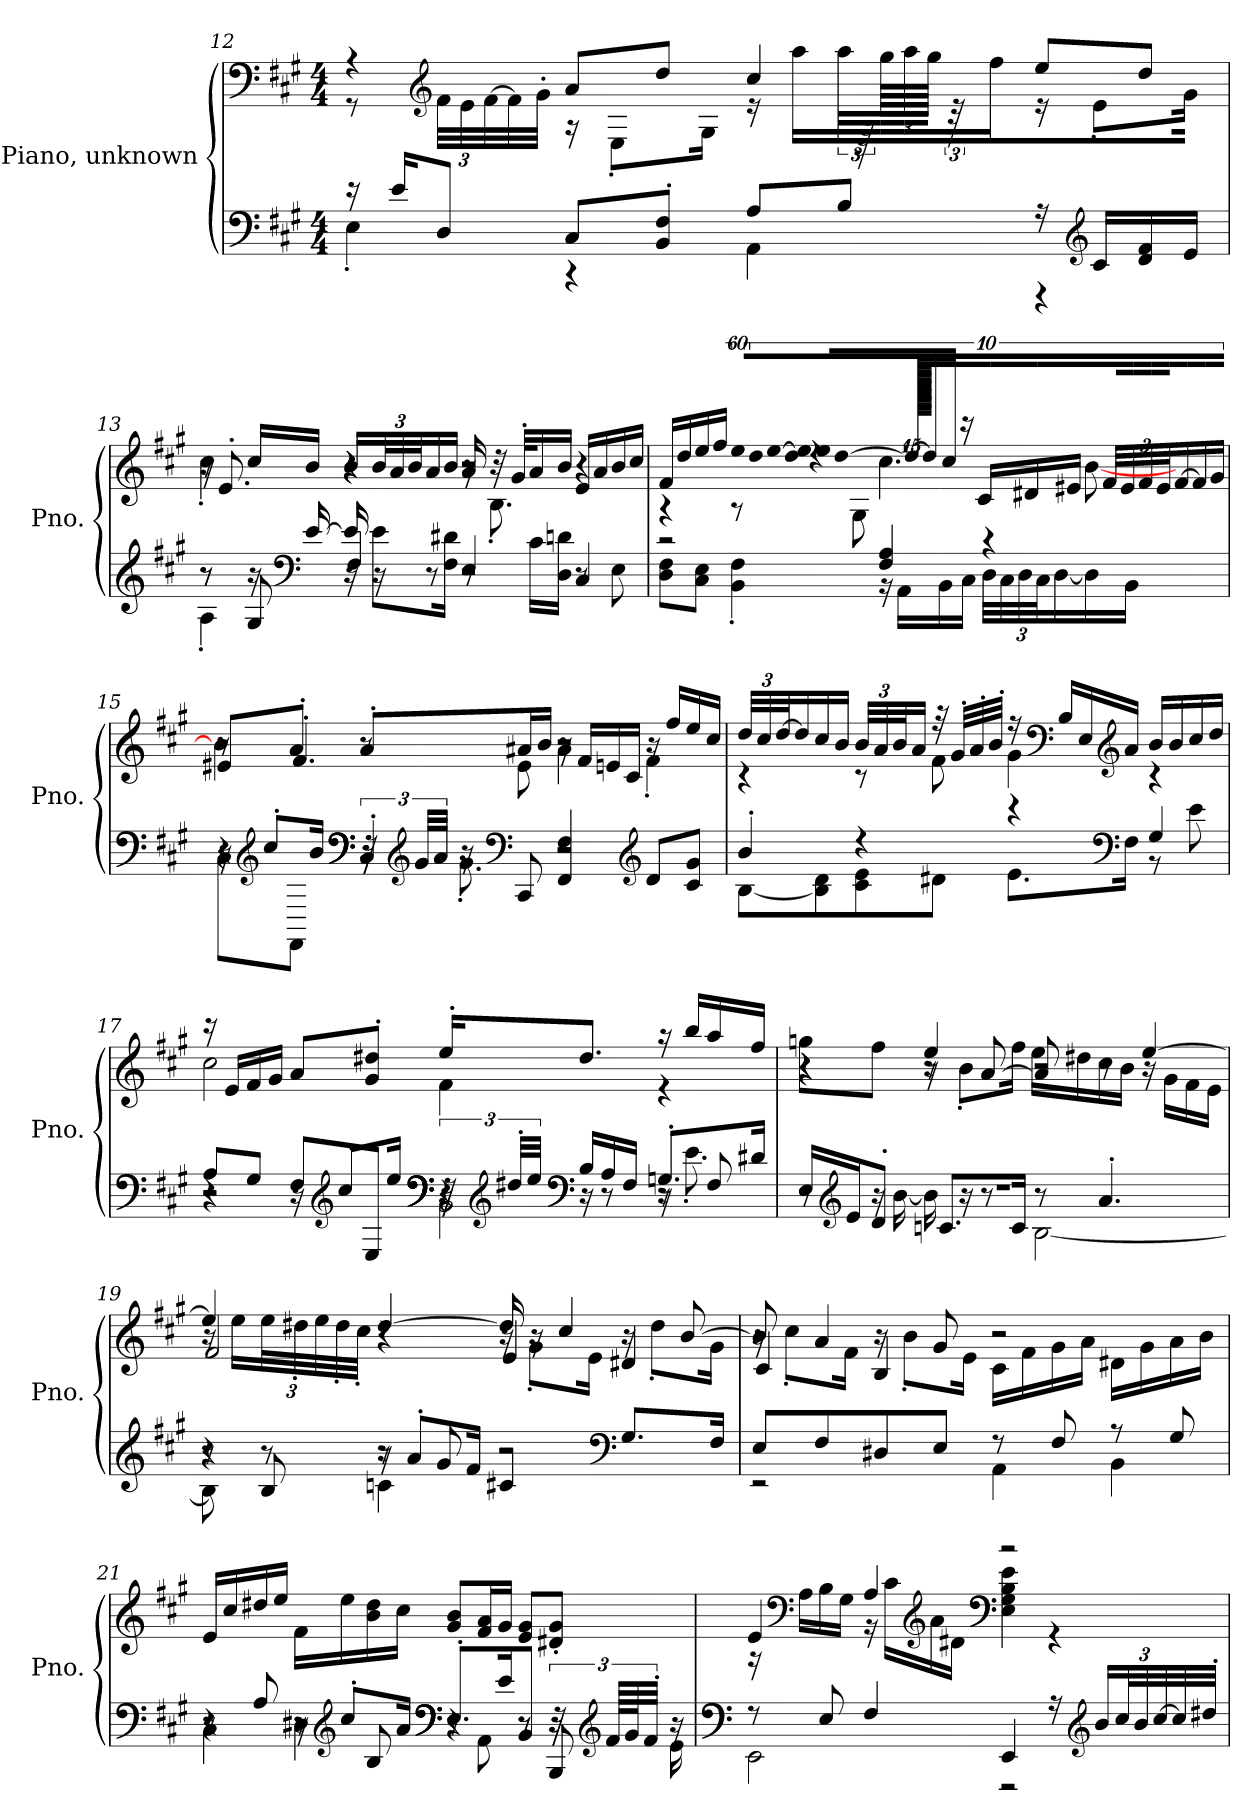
**kern	**kern
*part1	*part1
*staff2	*staff1
*I"Piano, unknown	*
*I'Pno.	*
!!LO:LB:g=z
*clefF4	*clefF4
*k[f#c#g#]	*k[f#c#g#]
*M4/4	*M4/4
=12	=12
*^	*^
16r	4E'\	4r	8r
16e/KL	.	.	.
*	*	*clefG2	*
*	*	*	*Xbrackettup
8D/J	.	.	48f#\LLL
.	.	.	48e\
.	.	.	[48f#\
.	.	.	32f#\]
.	.	.	32g#'\JJJ
8C#/L	4r	8a/L	16r
.	.	.	8E'\L
8BB/' 8F#/'J	.	8dd/J	.
.	.	.	16G#\Jk
8A/L	4AA\	4cc#/	16r
.	.	.	16aa\LL
*	*	*	*brackettup
8B/J	.	.	96aa\JJkk
.	.	.	96r
.	.	.	96gg#\LLLL
.	.	.	96aa\
.	.	.	96gg#\JJJJ
.	.	.	96r
.	.	.	16ff#\
16r	4r	8ee/L	16r
*clefG2	*	*	*
16c#/LL	.	.	8e'\L
16d/ 16f#/	.	8dd/J	.
16e/JJ	.	.	16g#\Jk
!!LO:LB:g=z
=13	=13	=13	=13
*	*^	*	*^
8r	4A'\	8r	8r	4cc#'\	16r
.	.	.	.	.	8.e'/
16r	.	8G#/	16cc#/LL	.	.
*clefF4	*	*	*	*	*
[16e/	.	.	16b/JJ	.	.
16e/]	16r	4F#/	16b/LL	4r	4r
*	*	*	*Xbrackettup	*	*
16r	8e\L	.	48b/L	.	.
.	.	.	48a/	.	.
.	.	.	48b/J	.	.
8r	.	.	16a/	.	.
.	16F#\ 16d#X\Jk	.	16b/JJ	.	.
2r	8r	4E/	16a/	16r	2r
.	.	.	32r	8.B'\	.
.	.	.	32g#'/KLL	.	.
.	16c#\LL	.	16a/	.	.
.	16D\ 16dn\JJ	.	16b/JJ	.	.
.	8r	4C#/	16e/LL	4r	.
.	.	.	16a/	.	.
.	8E\	.	16b/	.	.
.	.	.	16cc#/JJ	.	.
*	*v	*v	*	*	*
*	*	*	*v	*v
!!LO:PB:g=z
=14	=14	=14	=14
2r	8D\ 8F#\L	16f#/LL	4r
.	.	16dd/	.
.	8C#\ 8E\J	16ee/	.
.	.	16ff#/JJ	.
*	*	*brackettup	*
!	!	!LO:N:vis=32	!
.	4BB\' 4F#\'	1920%53ee/LLL	8r
!	!	!LO:N:vis=64	!
.	.	640%9dd/L	.
!	!	!LO:N:vis=64	!
.	.	[640%9ee/	.
!	!	!LO:N:vis=64	!
.	.	640%9dd/ 640%9ee/]JJJJ	.
!	!	!LO:N:vis=64	!
.	.	640%9r	.
!	!	!LO:N:vis=64	!
.	.	640%9ee/KLLL	.
.	.	[480%13dd/J	.
.	.	1920dd/_	8G#\
.	.	16dd/]	.
.	.	16cc#/JJ	.
4F#/ 4A/	16r	.	4.cc#\
.	.	16r	.
.	16AA\LL	.	.
.	.	16c#/LL	.
.	16BB\	.	.
.	.	16d#X/	.
.	16C#\JJ	.	.
.	.	16e#X/JJ	.
*	*Xbrackettup	*	*
4r	48D\LLL	.	.
*	*	*Xbrackettup	*
.	.	48f#/LLL	.
.	48C#\	.	.
.	.	48e#/	.
.	48D\	.	.
.	.	48f#/	.
.	48C#\J	.	.
.	.	48e#/J	.
.	[24D\	.	.
.	.	[24f#/	.
.	16D\]	.	[8b\
.	.	16f#/]	.
.	16BB\JJ	.	.
.	.	16g#/JJ	.
1920ryy	1920ryy	.	1920ryy
!!LO:LB:g=z
=15	=15	=15	=15
*	*^	*	*^
16r	8C#\L	4r	8e#X/L	4b\]	8r
*clefG2	*	*	*	*	*
8cc#'/L	.	.	.	.	.
.	8FF#\J	.	8a'/J	.	4.f#'/
16b/Jk	.	.	.	.	.
*clefF4	*	*	*	*	*
*brackettup	*	*	*	*	*
48r	16r	4C#'/	8a'/L	8r	.
*clefG2	*	*	*	*	*
48g#/LLL	.	.	.	.	.
48a/JJJ	.	.	.	.	.
16r	8.g#'\	.	.	.	.
*clefF4	*	*	*	*	*
8CC#/	.	.	16a#X/L	8e#\	.
.	.	.	16b/JJ	.	.
4FF#/ 4F#/	2r	2r	16r	4a#\	2r
.	.	.	16f#/LL	.	.
.	.	.	16en/	.	.
.	.	.	16c#/JJ	.	.
*clefG2	*	*	*	*	*
8d/L	.	.	16r	4f#'\	.
.	.	.	16ff#/LL	.	.
8c#/ 8g#/J	.	.	16ee/	.	.
.	.	.	16cc#/JJ	.	.
*	*v	*v	*	*	*
*	*	*	*v	*v
!!LO:LB:g=z
=16	=16	=16	=16
4b'/	[8B\L	48dd/LLL	4r
.	.	48cc#/	.
.	.	[48dd/J	.
.	.	16dd/]	.
.	8B\] 8d\	16cc#/	.
.	.	16b/JJ	.
4r	8c#\ 8e\	48b/LLL	8r
.	.	48a/	.
.	.	48b/J	.
.	.	16a/JJ	.
.	8d#X\J	32r	8f#\
.	.	32g#'/LLL	.
.	.	32a'/	.
.	.	32b'/JJJ	.
4r	8.e\L	16r	4g#\
*	*	*clefF4	*
.	.	16B/LL	.
.	.	16E/	.
*clefF4	*	*clefG2	*
.	16F#\Jk	16a/JJ	.
4G#/	8r	16b/LL	4r
.	.	16b/	.
.	8e\	16cc#/	.
.	.	16dd/JJ	.
!!LO:LB:g=z	!!
=17	=17	=17	=17
*^	*^	*	*
8A/L	2r	4r	2r	16r	2cc#\
.	.	.	.	16e/LL	.
8G#/J	.	.	.	16f#/	.
.	.	.	.	16g#/JJ	.
16r	.	8F#/L	.	8a/L	.
*clefG2	*	*	*	*	*
8cc#'/L	.	.	.	.	.
.	.	8E/J	.	8g#/' 8dd#X/'J	.
16ee/Jk	.	.	.	.	.
*clefF4	*	*	*	*	*
48r	4r	16r	2BB\	16ee'/KL	4f#\
*clefG2	*	*	*	*	*
48dd#X'/LLL	.	.	.	.	.
48ee/JJJ	.	.	.	.	.
*clefF4	*	*	*	*	*
16r	.	16B/LL	.	8.dd#/J	.
8r	.	16A/	.	.	.
.	.	16F#/JJ	.	.	.
8.Gn'/L	16r	8r	.	16r	4r
.	8.e'\	.	.	16bb/LL	.
.	.	8F#/	.	16aa/	.
16d#X/Jk	.	.	.	16ff#/JJ	.
*	*	*v	*v	*	*
!!LO:LB:g=z
=18	=18	=18	=18	=18
*	*	*	*	*^
1r	8r	16E/LL	4r	8ggn\L	4r
*clefG2	*	*	*	*	*
.	.	16e/J	.	.	.
.	16r	8d'/J	.	8ff#\J	.
.	[16b\	.	.	.	.
.	16b\]	8.cn/L	8r	16r	4ee/
.	16r	.	.	8b'\L	.
.	8r	.	[8a/	.	.
.	.	16c/Jk	.	16ff#\Jk	.
.	[2B\	8r	8a/]	16ee\LL	2r
.	.	.	.	16dd#X\	.
.	.	4.a'/	8r	16cc#\	.
.	.	.	.	16b\JJ	.
.	.	.	[4ee/	16r	.
.	.	.	.	16g#\LL	.
.	.	.	.	16f#\	.
.	.	.	.	16e\JJ	.
!!LO:LB:g=z	!!	!!
=19	=19	=19	=19	=19	=19
4r	8B\]	8r	4ee/]	16r	2f#/
.	.	.	.	16ee\LL	.
.	8r	8B/	.	48ee\L	.
.	.	.	.	48dd#X'\	.
.	.	.	.	48ee\	.
.	.	.	.	32dd#'\	.
.	.	.	.	32cc#'\JJJ	.
8r	4cn\	16r	[4dd#/	4r	.
.	.	8a'/L	.	.	.
8g#/	.	.	.	.	.
.	.	16f#/Jk	.	.	.
2r	2r	4c#X/	16dd#/]	16r	4e/
.	.	.	16r	8g#'\L	.
.	.	.	4cc#/	.	.
.	.	.	.	16e\Jk	.
*clefF4	*	*	*	*	*
.	.	8.G#/L	.	16r	4d#X/
.	.	.	.	8dd#'\L	.
.	.	.	[8b/	.	.
.	.	16F#/Jk	.	16g#\Jk	.
*	*v	*v	*	*	*
=20	=20	=20	=20	=20
8E/L	2r	8b/]	16r	4c#/
.	.	.	8cc#'\L	.
8F#/	.	4a/	.	.
.	.	.	16f#\Jk	.
8D#X/	.	.	16r	4B/
.	.	.	8b'\L	.
8E/J	.	8g#/	.	.
.	.	.	16e\Jk	.
8r	4AA\	2r	16c#\LL	2r
.	.	.	16f#\	.
8F#/	.	.	16g#\	.
.	.	.	16a\JJ	.
8r	4BB\	.	16d#X\LL	.
.	.	.	16g#\	.
8G#/	.	.	16a\	.
.	.	.	16b\JJ	.
*	*	*v	*v	*v
!!LO:PB:g=z
=21	=21	=21
*	*^	*
8r	4C#\	4r	16e/LL
.	.	.	16cc#/
8A/	.	.	16dd#X/
.	.	.	16ee/JJ
16r	4D#X\	8r	16f#\LL
*clefG2	*	*	*
8cc#'/L	.	.	16ee\
.	.	8B/	16b\ 16dd#\
16a/Jk	.	.	16cc#\JJ
*clefF4	*	*	*
8.E'/L	8r	4r	8g#/ 8b/L
.	8AA\	.	16f#/ 16a/L
16e/K	.	.	16g#/JJ
8BB/J	8r	8r	8e/ 8g#/L
48r	16r	8BBB/	8d#X/' 8g#/'J
*clefG2	*	*	*
96f#/LLLL	.	.	.
96g#/J	.	.	.
48f#'/JJJ	.	.	.
16r	16e\	.	.
*v	*v	*v	*
!!LO:LB:g=z
=22	=22
*clefF4	*
*^	*^
8r	2EE\	4e/	16r
*	*	*clefF4	*
.	.	.	16A\LL
8E/	.	.	16B\
.	.	.	16G#\JJ
4F#/	.	4A/	16r
.	.	.	16c#\LL
*	*	*clefG2	*
.	.	.	16a\
.	.	.	16d#X\JJ
*	*	*clefF4	*
4EE/	2r	2r	4E\ 4G#\ 4B\ 4e\
16r	.	.	4r
*clefG2	*	*	*
16b/LL	.	.	.
*Xbrackettup	*	*	*
48cc#/L	.	.	.
48b/	.	.	.
[48cc#/	.	.	.
32cc#/]	.	.	.
32dd#X'/JJJ	.	.	.
*v	*v	*	*
*	*v	*v
=	=
*-	*-
